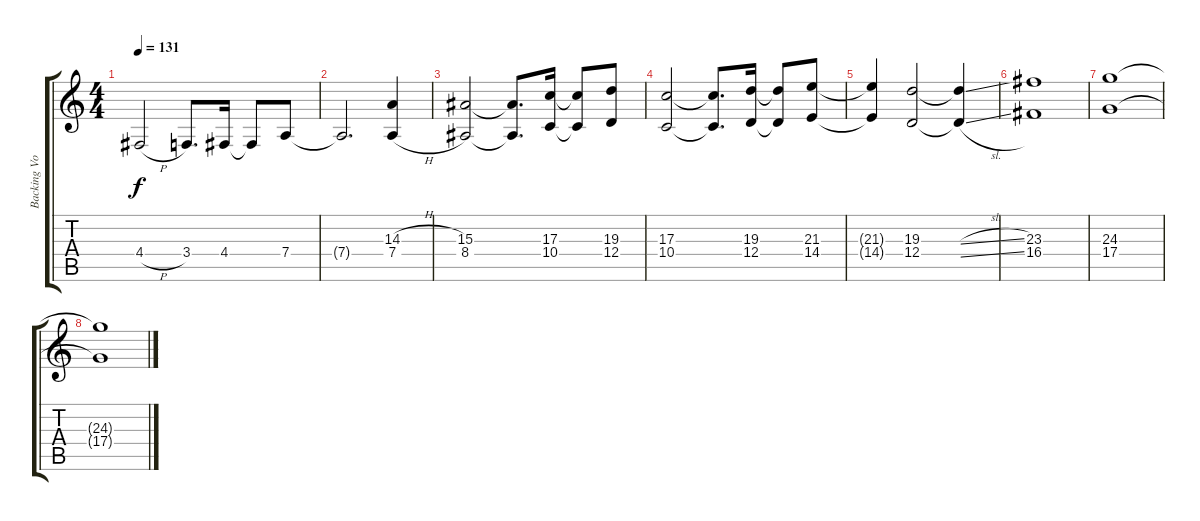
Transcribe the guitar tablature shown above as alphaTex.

\track ("Backing Vocals" "Backing Vo") {instrument violin}
\staff {score tabs}
\tuning (E4 B3 G3 D3 A2 E2) {hide}
\ts (4 4)
\tempo 131
\clef g2
\ks c
4.4{h}.2{dy f} 3.4.8{d} 4.4.16 4.4{t}.8 7.4.8 |
7.4{t}.2{d} (14.3{h} 7.4{h}).4 |
(15.3 8.4).2 (15.3{t} 8.4{t}).8{d} (17.3 10.4).16 (17.3{t} 10.4{t}).8 (19.3 12.4).8 |
(17.3 10.4).2 (17.3{t} 10.4{t}).8{d} (19.3 12.4).16 (19.3{t} 12.4{t}).8 (21.3 14.4).8 |
(21.3{t} 14.4{t}).4 (19.3 12.4).2 (19.3{sl t} 12.4{sl t}).4 |
(23.3 16.4).1 |
(24.3 17.4).1 |
(24.3{t} 17.4{t}).1
